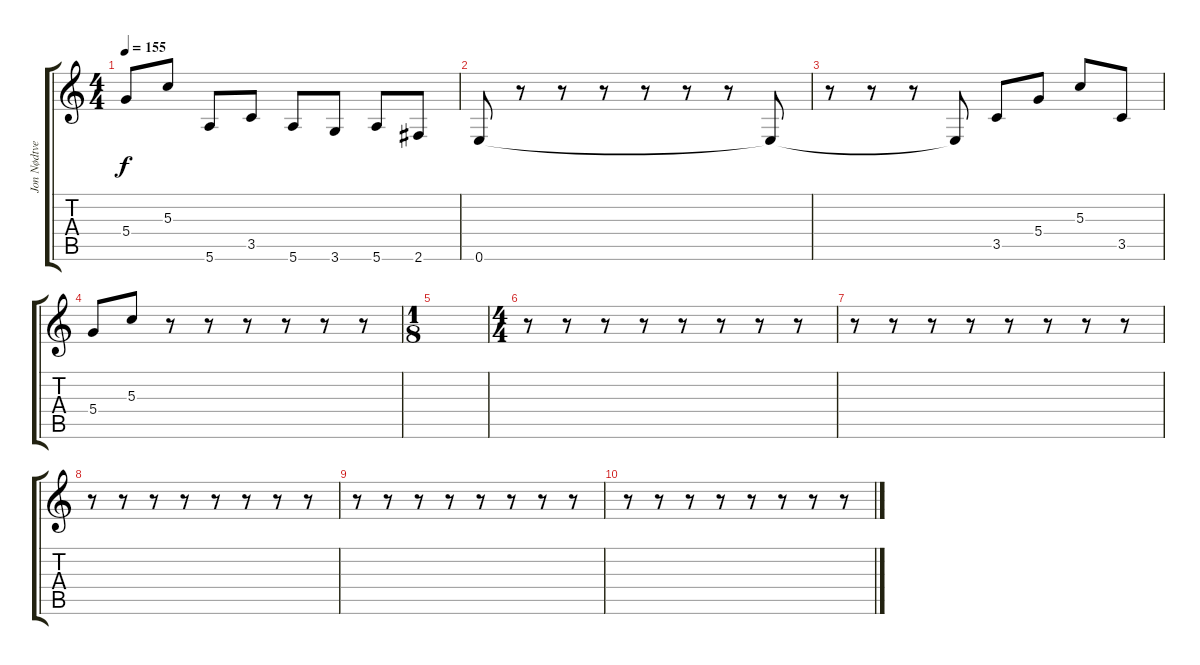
\track ("Jon Nødtveidt Harmonisering" "Jon Nødtve") {instrument overdrivenguitar}
\staff {score tabs}
\tuning (E4 B3 G3 D3 A2 E2) {hide}
\ts (4 4)
\tempo 155
\clef g2
\ks c
5.4.8{dy f} 5.3.8 5.6.8 3.5.8 5.6.8 3.6.8 5.6.8 2.6.8 |
0.6.8 r.8 r.8 r.8 r.8 r.8 r.8 0.6{t}.8 |
r.8 r.8 r.8 0.6{t}.8 3.5.8 5.4.8 5.3.8 3.5.8 |
5.4.8 5.3.8 r.8 r.8 r.8 r.8 r.8 r.8 |
\ts (1 8)
|
\ts (4 4)
r.8 r.8 r.8 r.8 r.8 r.8 r.8 r.8 |
r.8 r.8 r.8 r.8 r.8 r.8 r.8 r.8 |
r.8 r.8 r.8 r.8 r.8 r.8 r.8 r.8 |
r.8 r.8 r.8 r.8 r.8 r.8 r.8 r.8 |
r.8 r.8 r.8 r.8 r.8 r.8 r.8 r.8
